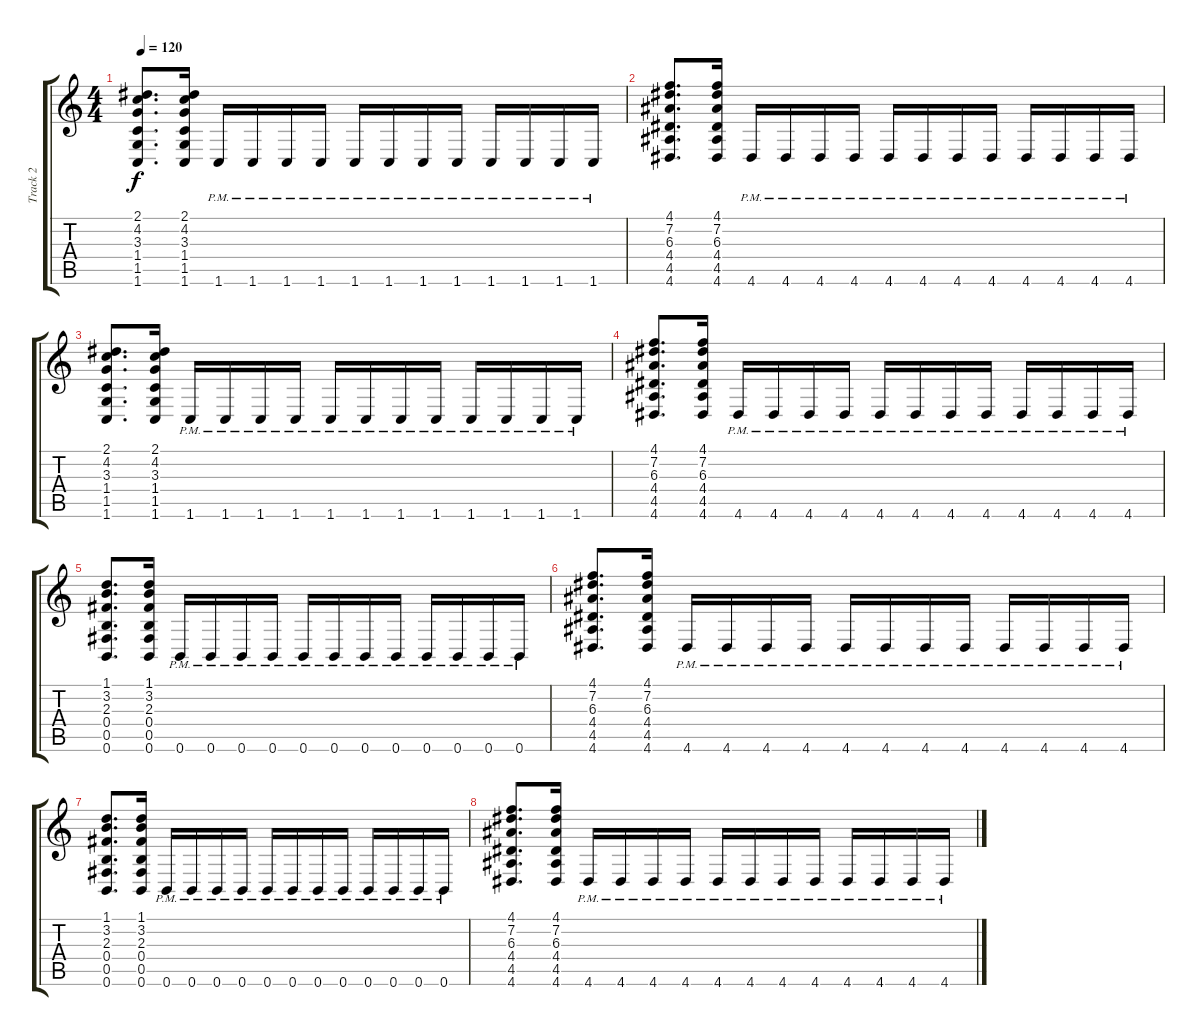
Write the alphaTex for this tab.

\track ("Track 2" "Track 2") {instrument distortionguitar}
\staff {score tabs}
\tuning (Db4 Ab3 E3 B2 Gb2 B1) {hide}
\ts (4 4)
\tempo 120
\clef g2
\ks c
(2.1 4.2 3.3 1.4 1.5 1.6).8{d dy f} (2.1 4.2 3.3 1.4 1.5 1.6).16 1.6{pm}.16 1.6{pm}.16 1.6{pm}.16 1.6{pm}.16 1.6{pm}.16 1.6{pm}.16 1.6{pm}.16 1.6{pm}.16 1.6{pm}.16 1.6{pm}.16 1.6{pm}.16 1.6{pm}.16 |
(4.1 7.2 6.3 4.4 4.5 4.6).8{d} (4.1 7.2 6.3 4.4 4.5 4.6).16 4.6{pm}.16 4.6{pm}.16 4.6{pm}.16 4.6{pm}.16 4.6{pm}.16 4.6{pm}.16 4.6{pm}.16 4.6{pm}.16 4.6{pm}.16 4.6{pm}.16 4.6{pm}.16 4.6{pm}.16 |
(2.1 4.2 3.3 1.4 1.5 1.6).8{d} (2.1 4.2 3.3 1.4 1.5 1.6).16 1.6{pm}.16 1.6{pm}.16 1.6{pm}.16 1.6{pm}.16 1.6{pm}.16 1.6{pm}.16 1.6{pm}.16 1.6{pm}.16 1.6{pm}.16 1.6{pm}.16 1.6{pm}.16 1.6{pm}.16 |
(4.1 7.2 6.3 4.4 4.5 4.6).8{d} (4.1 7.2 6.3 4.4 4.5 4.6).16 4.6{pm}.16 4.6{pm}.16 4.6{pm}.16 4.6{pm}.16 4.6{pm}.16 4.6{pm}.16 4.6{pm}.16 4.6{pm}.16 4.6{pm}.16 4.6{pm}.16 4.6{pm}.16 4.6{pm}.16 |
(1.1 3.2 2.3 0.4 0.5 0.6).8{d} (1.1 3.2 2.3 0.4 0.5 0.6).16 0.6{pm}.16 0.6{pm}.16 0.6{pm}.16 0.6{pm}.16 0.6{pm}.16 0.6{pm}.16 0.6{pm}.16 0.6{pm}.16 0.6{pm}.16 0.6{pm}.16 0.6{pm}.16 0.6{pm}.16 |
(4.1 7.2 6.3 4.4 4.5 4.6).8{d} (4.1 7.2 6.3 4.4 4.5 4.6).16 4.6{pm}.16 4.6{pm}.16 4.6{pm}.16 4.6{pm}.16 4.6{pm}.16 4.6{pm}.16 4.6{pm}.16 4.6{pm}.16 4.6{pm}.16 4.6{pm}.16 4.6{pm}.16 4.6{pm}.16 |
(1.1 3.2 2.3 0.4 0.5 0.6).8{d} (1.1 3.2 2.3 0.4 0.5 0.6).16 0.6{pm}.16 0.6{pm}.16 0.6{pm}.16 0.6{pm}.16 0.6{pm}.16 0.6{pm}.16 0.6{pm}.16 0.6{pm}.16 0.6{pm}.16 0.6{pm}.16 0.6{pm}.16 0.6{pm}.16 |
(4.1 7.2 6.3 4.4 4.5 4.6).8{d} (4.1 7.2 6.3 4.4 4.5 4.6).16 4.6{pm}.16 4.6{pm}.16 4.6{pm}.16 4.6{pm}.16 4.6{pm}.16 4.6{pm}.16 4.6{pm}.16 4.6{pm}.16 4.6{pm}.16 4.6{pm}.16 4.6{pm}.16 4.6{pm}.16
